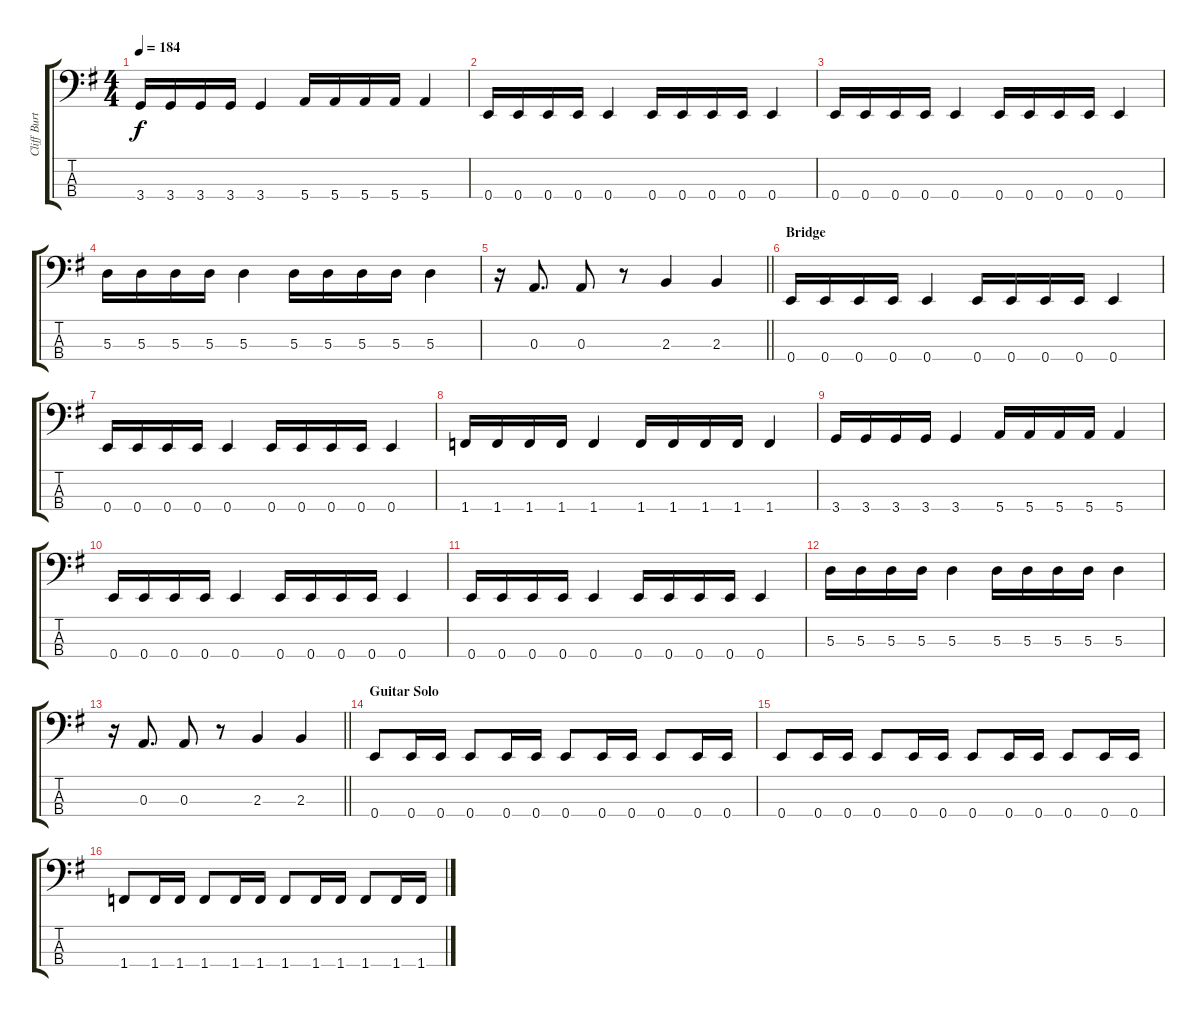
\track ("Cliff Burton" "Cliff Burt") {instrument electricbassfinger}
\staff {score tabs}
\tuning (G2 D2 A1 E1) {hide}
\ts (4 4)
\tempo 184
\clef f4
\ks eminor
3.4.16{dy f} 3.4.16 3.4.16 3.4.16 3.4.4 5.4.16 5.4.16 5.4.16 5.4.16 5.4.4 |
0.4.16 0.4.16 0.4.16 0.4.16 0.4.4 0.4.16 0.4.16 0.4.16 0.4.16 0.4.4 |
0.4.16 0.4.16 0.4.16 0.4.16 0.4.4 0.4.16 0.4.16 0.4.16 0.4.16 0.4.4 |
5.3.16 5.3.16 5.3.16 5.3.16 5.3.4 5.3.16 5.3.16 5.3.16 5.3.16 5.3.4 |
\barLineRight lightlight
r.16 0.3.8{d} 0.3.8 r.8 2.3.4 2.3.4 |
\section ("" "Bridge")
0.4.16 0.4.16 0.4.16 0.4.16 0.4.4 0.4.16 0.4.16 0.4.16 0.4.16 0.4.4 |
0.4.16 0.4.16 0.4.16 0.4.16 0.4.4 0.4.16 0.4.16 0.4.16 0.4.16 0.4.4 |
1.4.16 1.4.16 1.4.16 1.4.16 1.4.4 1.4.16 1.4.16 1.4.16 1.4.16 1.4.4 |
3.4.16 3.4.16 3.4.16 3.4.16 3.4.4 5.4.16 5.4.16 5.4.16 5.4.16 5.4.4 |
0.4.16 0.4.16 0.4.16 0.4.16 0.4.4 0.4.16 0.4.16 0.4.16 0.4.16 0.4.4 |
0.4.16 0.4.16 0.4.16 0.4.16 0.4.4 0.4.16 0.4.16 0.4.16 0.4.16 0.4.4 |
5.3.16 5.3.16 5.3.16 5.3.16 5.3.4 5.3.16 5.3.16 5.3.16 5.3.16 5.3.4 |
\barLineRight lightlight
r.16 0.3.8{d} 0.3.8 r.8 2.3.4 2.3.4 |
\section ("" "Guitar Solo")
0.4.8 0.4.16 0.4.16 0.4.8 0.4.16 0.4.16 0.4.8 0.4.16 0.4.16 0.4.8 0.4.16 0.4.16 |
0.4.8 0.4.16 0.4.16 0.4.8 0.4.16 0.4.16 0.4.8 0.4.16 0.4.16 0.4.8 0.4.16 0.4.16 |
1.4.8 1.4.16 1.4.16 1.4.8 1.4.16 1.4.16 1.4.8 1.4.16 1.4.16 1.4.8 1.4.16 1.4.16
